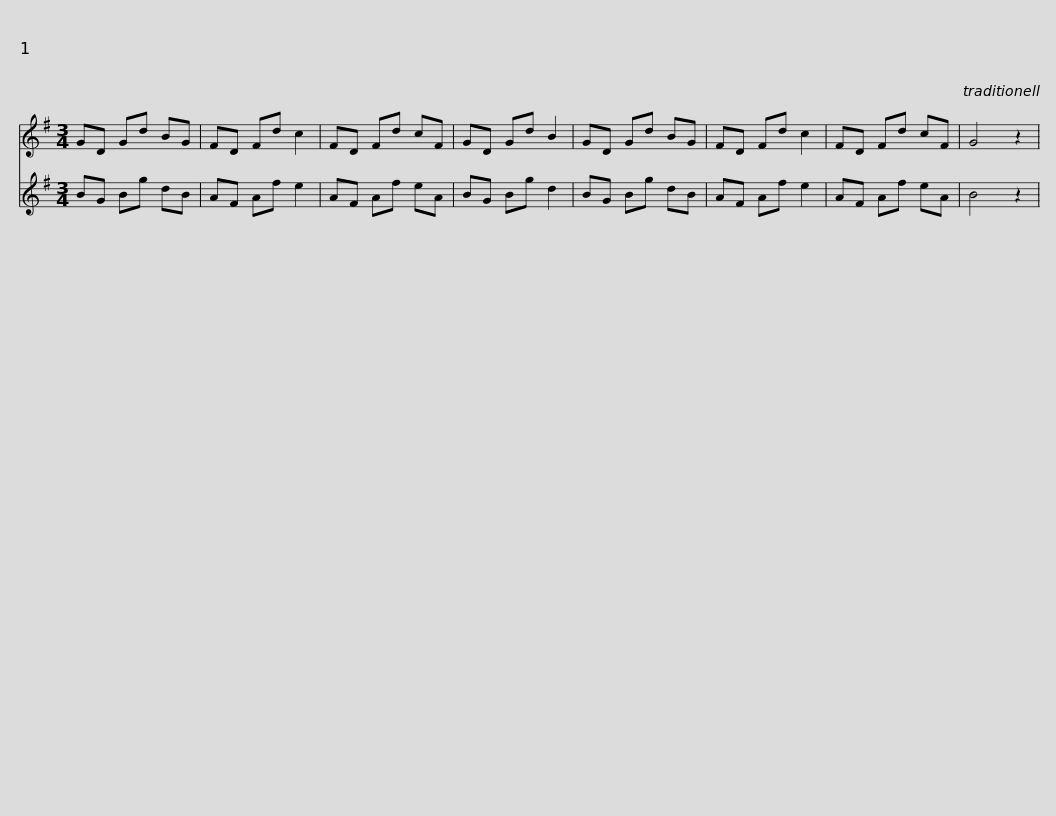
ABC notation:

X:1
%%score 1 2
L:1/8
M:3/4
I:linebreak $
K:G
V:1 treble
V:2 treble
V:1
 GD Gd BG | FD Fd c2 | FD Fd cF | GD Gd B2 | GD Gd BG | %5
 FD Fd c2 | FD Fd cF | G4 z2 | %8
V:2
 BG Bg dB | AF Af e2 | AF Af eA | BG Bg d2 | BG Bg dB | %5
 AF Af e2 | AF Af eA | B4 z2 | %8
